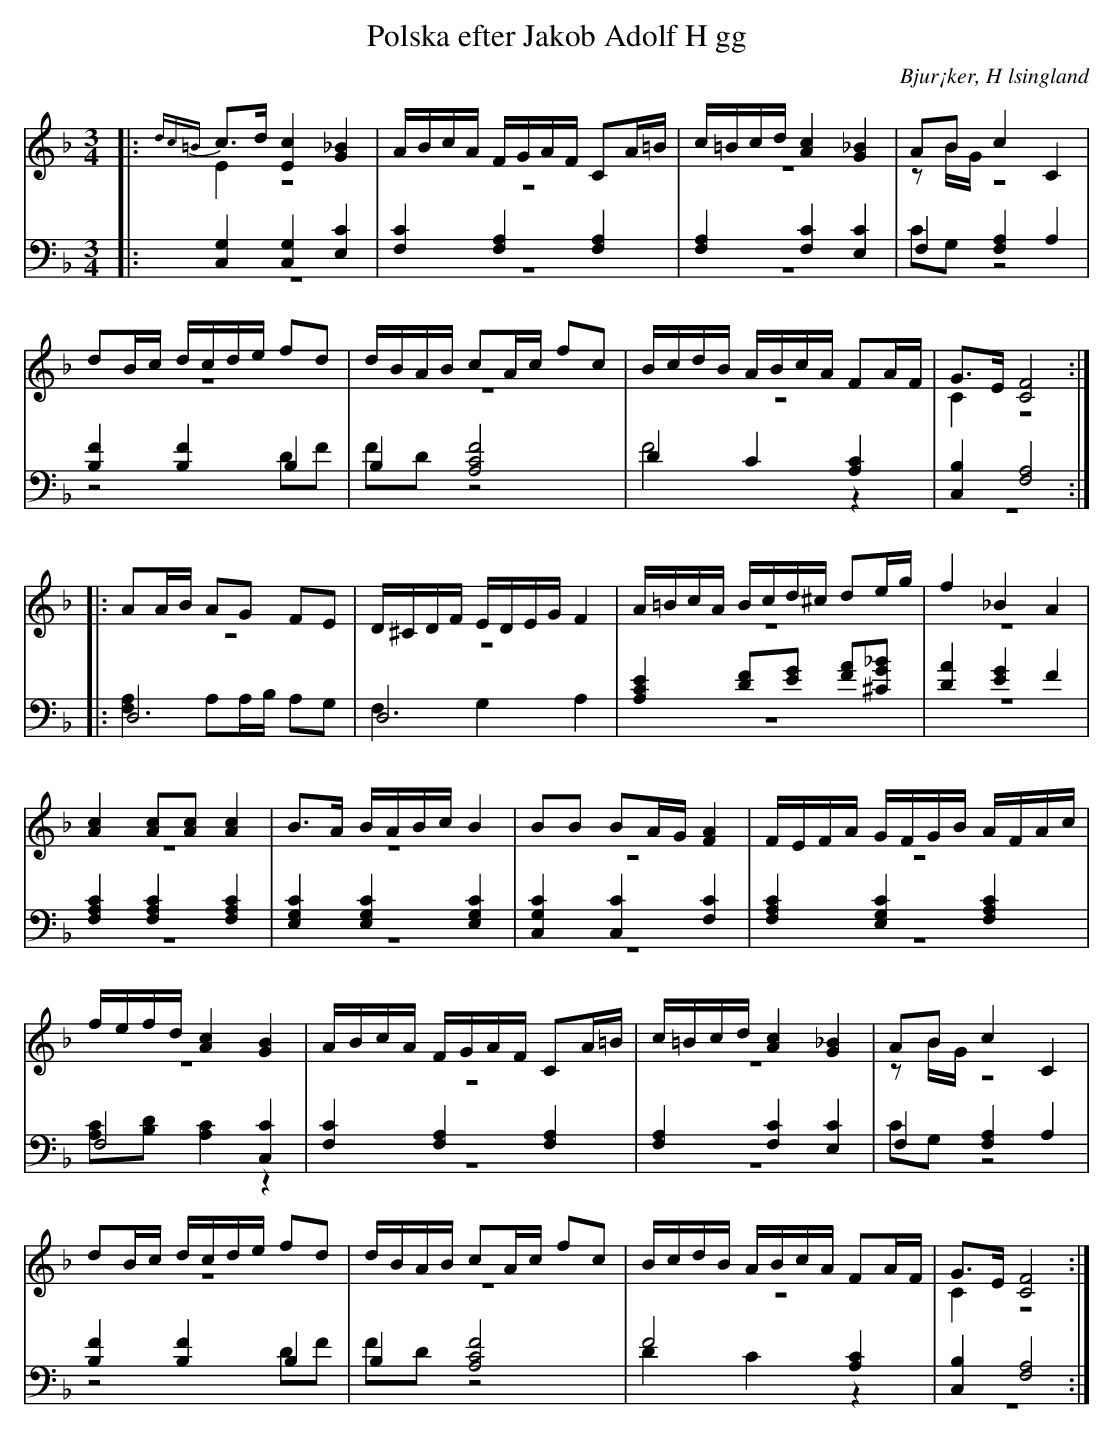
X:1
T: Polska efter Jakob Adolf H gg
O: Bjur¡ker, H lsingland
M: 3/4
L: 1/16
K: F
V:1
V:2 merge
V:3
V:4 merge
V:1
|: {dc=B}c2>d2 [E4c4] [G4_B4]|ABcA FGAF C2A=B|c=Bcd [A4c4] [G4_B4]|A2B2 c4 C4 |
d2Bc dcde f2d2|dBAB c2Ac f2c2|BcdB ABcA F2AF|G2>E2 [C8F8]:|
|:A2AB A2G2 F2E2|D^CDF EDEG F4|A=BcA Bcd^c d2eg|f4 _B4 A4 |
[A4c4] [A2c2][A2c2] [A4c4]|B2>A2 BABc B4|B2B2 B2AG [F4A4]|FEFA GFGB AFAc|
fefd [A4c4] [G4B4]|ABcA FGAF C2A=B|c=Bcd [A4c4] [G4_B4]|A2B2 c4 C4 |
d2Bc dcde f2d2|dBAB c2Ac f2c2|BcdB ABcA F2AF|G2>E2 [C8F8]:|
V:2
|:E4 z8|z12|z12|z2BG z8 |
z12|z12|z12|C4 z8:|
|:z12|z12|z12|z12 |
z12|z12|z12|z12|
z12|z12|z12|z2BG z8 |
z12|z12|z12|C4 z8:|
V:3 clef=bass
|: [C,4G,4] [C,4G,4] [E,4C4]|[F,4C4] [F,4A,4] [F,4A,4]|[F,4A,4] [F,4C4] [E,4C4]| F,4 [F,4A,4] A,4|
[B,4F4] [B,4F4] B,4|B,4 [A,8C8F8]|D4 C4 [A,4C4]|[C,4B,4] [F,8A,8]:|
|:D,12|D,12|[A,4C4E4] [D2F2][E2G2] [F2A2][^C2G2_B2]|
[D4A4] [E4G4] F4|[F,4A,4C4] [F,4A,4C4] [F,4A,4C4]|[E,4G,4C4] [E,4G,4C4] [E,4G,4C4]|[C,4G,4C4] [C,4C4] [F,4C4]|
[F,4A,4C4] [E,4G,4C4] [F,4A,4C4]|F,8 [C,4C4]|[F,4C4] [F,4A,4] [F,4A,4]|[F,4A,4] [F,4C4] [E,4C4]|
F,4 [F,4A,4] A,4|[B,4F4] [B,4F4] B,4|B,4 [A,8C8F8]|F8  [A,4C4]|[C,4B,4] [F,8A,8]:|
V:4 clef=bass
|:z12|z12|z12|C2G,2 z8 |
z8 D2F2|F2D2 z8|F8 z4|z12:|
|:[F,4A,4] A,2A,B, A,2G,2|F,4 G,4 A,4|z12|z12 |
z12|z12|z12|z12|
[A,2C2][B,2D2] [A,4C4] z4|z12|z12|C2G,2 z8 |
z8 D2F2|F2D2 z8|D4 C4 z4|z12:|
